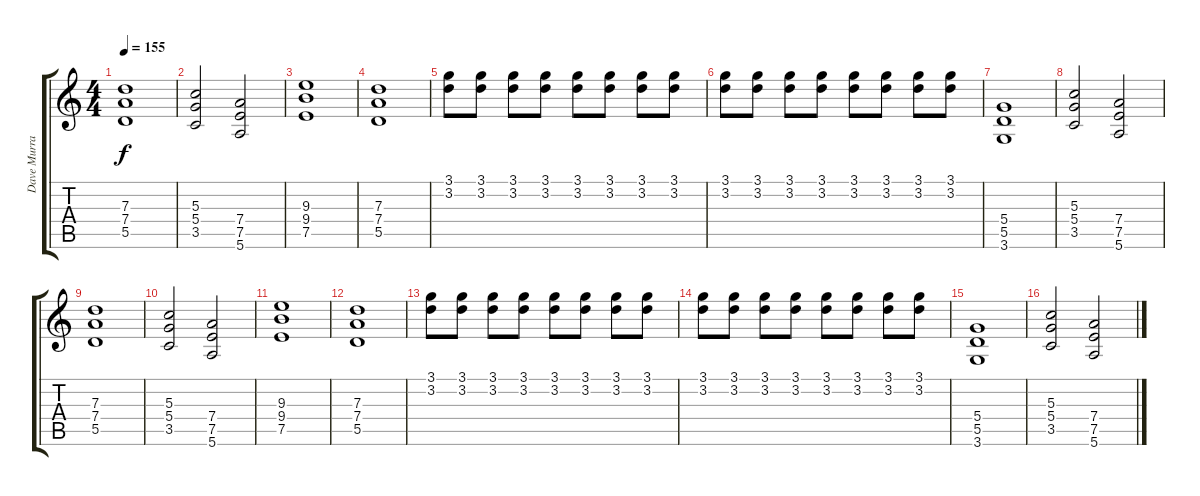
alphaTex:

\track ("Dave Murray" "Dave Murra") {instrument distortionguitar}
\staff {score tabs}
\tuning (E4 B3 G3 D3 A2 E2) {hide}
\ts (4 4)
\tempo 155
\clef g2
\ks c
(7.3 7.4 5.5).1{dy f} |
(5.3 5.4 3.5).2 (7.4 7.5 5.6).2 |
(9.3 9.4 7.5).1 |
(7.3 7.4 5.5).1 |
(3.1 3.2).8 (3.1 3.2).8 (3.1 3.2).8 (3.1 3.2).8 (3.1 3.2).8 (3.1 3.2).8 (3.1 3.2).8 (3.1 3.2).8 |
(3.1 3.2).8 (3.1 3.2).8 (3.1 3.2).8 (3.1 3.2).8 (3.1 3.2).8 (3.1 3.2).8 (3.1 3.2).8 (3.1 3.2).8 |
(5.4 5.5 3.6).1 |
(5.3 5.4 3.5).2 (7.4 7.5 5.6).2 |
(7.3 7.4 5.5).1 |
(5.3 5.4 3.5).2 (7.4 7.5 5.6).2 |
(9.3 9.4 7.5).1 |
(7.3 7.4 5.5).1 |
(3.1 3.2).8 (3.1 3.2).8 (3.1 3.2).8 (3.1 3.2).8 (3.1 3.2).8 (3.1 3.2).8 (3.1 3.2).8 (3.1 3.2).8 |
(3.1 3.2).8 (3.1 3.2).8 (3.1 3.2).8 (3.1 3.2).8 (3.1 3.2).8 (3.1 3.2).8 (3.1 3.2).8 (3.1 3.2).8 |
(5.4 5.5 3.6).1 |
(5.3 5.4 3.5).2 (7.4 7.5 5.6).2
